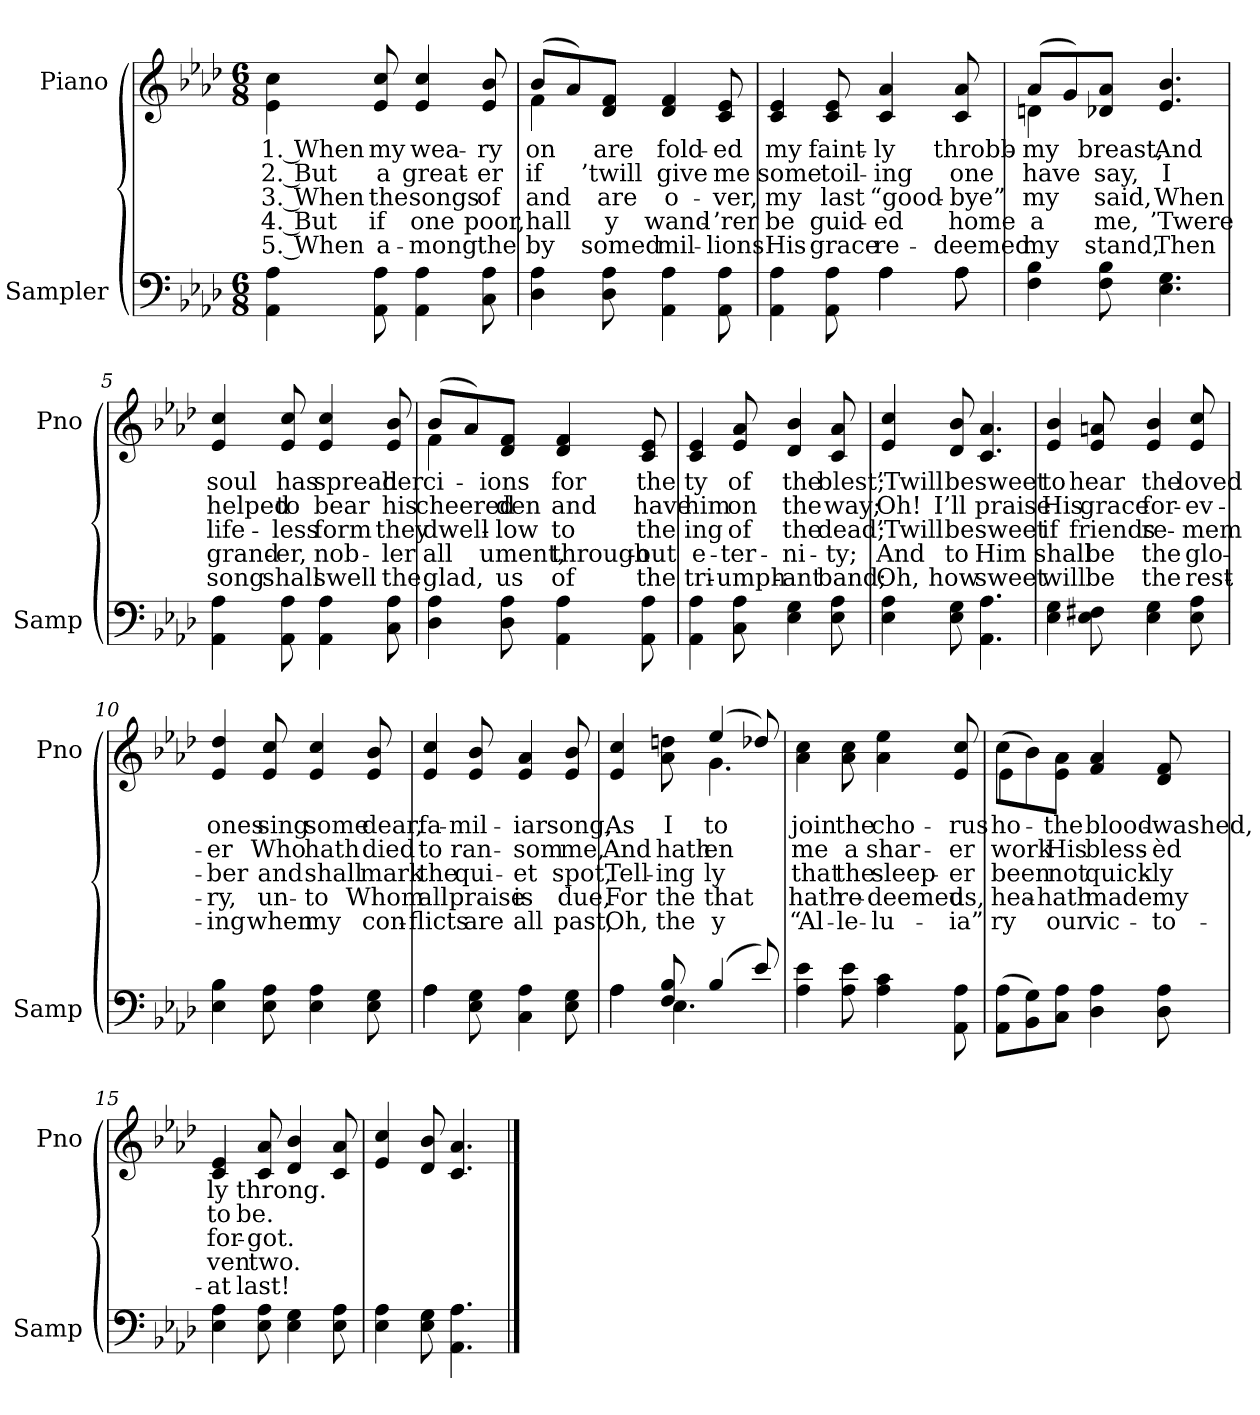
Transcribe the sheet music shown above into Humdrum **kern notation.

**kern	**kern	**text	**text	**text	**text	**text
*part2	*part1	*part1	*part1	*part1	*part1	*part1
*staff2	*staff1	*staff1	*staff1	*staff1	*staff1	*staff1
*I"Sampler	*I"Piano	*	*	*	*	*
*I'Samp	*I'Pno	*	*	*	*	*
*clefF4	*clefG2	*	*	*	*	*
*k[b-e-a-d-]	*k[b-e-a-d-]	*	*	*	*	*
*A-:	*A-:	*	*	*	*	*
*M6/8	*M6/8	*	*	*	*	*
=1	=1	=1	=1	=1	=1	=1
4AA- 4A-	4e-\ 4cc\	1. When	2. But	3. When	4. But	5. When
8AA- 8A-	8e- 8cc	my	a	the	if	a-
4AA- 4A-	4e- 4cc	wea-	great-	songs	one	-mong
8C 8A-	8e- 8b-	-ry	-er	of	poor,	the
=2	=2	=2	=2	=2	=2	=2
*	*^	*	*	*	*	*
4D- 4A-	(8b-/L	4f	on	if	and	hall	by
.	8a-/)	.	.	.	.	.	.
8D- 8A-	8d-/ 8f/J	2ryy	are	’twill	are	-y	-somed
4AA- 4A-	4d- 4f	.	fold-	give	o-	wand-	mil-
8AA- 8A-	8c 8e-	.	-ed	me	-ver,	-’rer	-lions
*	*v	*v	*	*	*	*	*
=3	=3	=3	=3	=3	=3	=3
*^	*	*	*	*	*	*
4AA- 4A-	4.ryy	4c 4e-	my	some	my	be	His
8AA- 8A-	.	8c 8e-	faint-	toil-	last	guid-	grace
4A-\	4A-	4c 4a-	-ly	-ing	“good-	-ed	re-
8A-\	8A-	8c 8a-	throbb-	one	-bye”	home	-deemed
*v	*v	*	*	*	*	*	*
=4	=4	=4	=4	=4	=4	=4
*	*^	*	*	*	*	*
4F 4B-	(8a-/L	4dn	my	have	my	a	my
.	8g/)	.	.	.	.	.	.
8F 8B-	8d-/ 8a-/J	2ryy	breast,	say,	said,	me,	stand,
4.E- 4.G	4.e- 4.b-	.	And	I	When	’Twere	Then
*	*v	*v	*	*	*	*	*
=5	=5	=5	=5	=5	=5	=5
4AA- 4A-	4e- 4cc	soul	helped	life-	grand-	song
8AA- 8A-	8e- 8cc	has	to	-less	-er,	shall
4AA- 4A-	4e- 4cc	spread	bear	form	nob-	swell
8C 8A-	8e- 8b-	her	his	they	-ler	the
=6	=6	=6	=6	=6	=6	=6
*	*^	*	*	*	*	*
4D- 4A-	(8b-/L	4f	ci-	cheered	dwell-	all	glad,
.	8a-/)	.	.	.	.	.	.
8D- 8A-	8d-/ 8f/J	2ryy	-ions	-den	-low	-ument,	-us
4AA- 4A-	4d- 4f	.	for	and	to	through-	of
8AA- 8A-	8c 8e-	.	the	have	the	-out	the
*	*v	*v	*	*	*	*	*
=7	=7	=7	=7	=7	=7	=7
4AA- 4A-	4c 4e-	-ty	him	-ing	e-	tri-
8C 8A-	8e- 8a-	of	on	of	-ter-	-umph-
4E- 4G	4d- 4b-	the	the	the	-ni-	-ant
8E- 8A-	8c 8a-	blest;	way;	dead;	-ty;	band;
=8	=8	=8	=8	=8	=8	=8
4E- 4A-	4e- 4cc	’Twill	Oh!	’Twill	And	Oh,
8E- 8G	8d- 8b-	be	I’ll	be	to	how
4.AA- 4.A-	4.c 4.a-	sweet	praise	sweet	Him	sweet
=9	=9	=9	=9	=9	=9	=9
4E- 4G	4e- 4b-	to	His	if	shall	will
8E- 8F#X	8e- 8an	hear	grace	friends	be	be
4E- 4G	4e- 4b-	the	for-	re-	the	the
8E- 8A-	8e- 8cc	loved	-ev-	-mem-	glo-	rest-
=10	=10	=10	=10	=10	=10	=10
4E- 4B-	4e- 4dd-	ones	-er	-ber	-ry,	-ing
8E- 8A-	8e- 8cc	sing	Who	and	un-	when
4E- 4A-	4e- 4cc	some	hath	shall	-to	my
8E- 8G	8e- 8b-	dear,	died	mark	Whom	con-
=11	=11	=11	=11	=11	=11	=11
*^	*	*	*	*	*	*
4A-\	4A-	4e- 4cc	fa-	to	the	all	-flicts
8E- 8G	2ryy	8e- 8b-	-mil-	ran-	qui-	praise	are
4C 4A-	.	4e- 4a-	-iar	-som	-et	is	all
8E- 8G	.	8e- 8b-	song,	me,	spot,	due,	past,
=12	=12	=12	=12	=12	=12	=12	=12
*	*	*^	*	*	*	*	*
4A-\	4A-	4e- 4cc	4.ryy	As	And	Tell-	For	Oh,
8F 8B-	4.E-	8a- 8ddn	.	I	hath	-ing	the	the
(4B-/	.	(4ee-/	4.g	to	-en	-ly	that	-y
8e-/)	8ryy	8dd-X/)	.	.	.	.	.	.
*v	*v	*	*	*	*	*	*	*
*	*v	*v	*	*	*	*	*
=13	=13	=13	=13	=13	=13	=13
4A- 4e-	4a- 4cc	join	me	that	hath	“Al-
8A- 8e-	8a- 8cc	the	a	the	re-	-le-
4A- 4c	4a- 4ee-	cho-	shar-	sleep-	-deemed	-lu-
8AA- 8A-	8e- 8cc	-rus	-er	-er	us,	-ia”
=14	=14	=14	=14	=14	=14	=14
*	*^	*	*	*	*	*
(8AA-\ 8A-\L	(8cc\L	4e-	ho-	work	been	hea-	-ry
8BB-\ 8G\)	8b-\)	.	.	.	.	.	.
8C\ 8A-\J	8e-\ 8a-\J	2ryy	the	His	not	hath	our
4D- 4A-	4f 4a-	.	blood-	bless-	quick-	made	vic-
8D- 8A-	8d- 8f	.	-washed,	-èd	-ly	my	-to-
*	*v	*v	*	*	*	*	*
=15	=15	=15	=15	=15	=15	=15
4E- 4A-	4c 4e-	-ly	to	for-	-ven	at
8E- 8A-	8c 8a-	throng.	be.	-got.	two.	last!
4E- 4G	4d- 4b-	.	.	.	.	.
8E- 8A-	8c 8a-	.	.	.	.	.
=16	=16	=16	=16	=16	=16	=16
4E- 4A-	4e- 4cc	.	.	.	.	.
8E- 8G	8d- 8b-	.	.	.	.	.
4.AA- 4.A-	4.c 4.a-	.	.	.	.	.
==	==	==	==	==	==	==
*-	*-	*-	*-	*-	*-	*-
